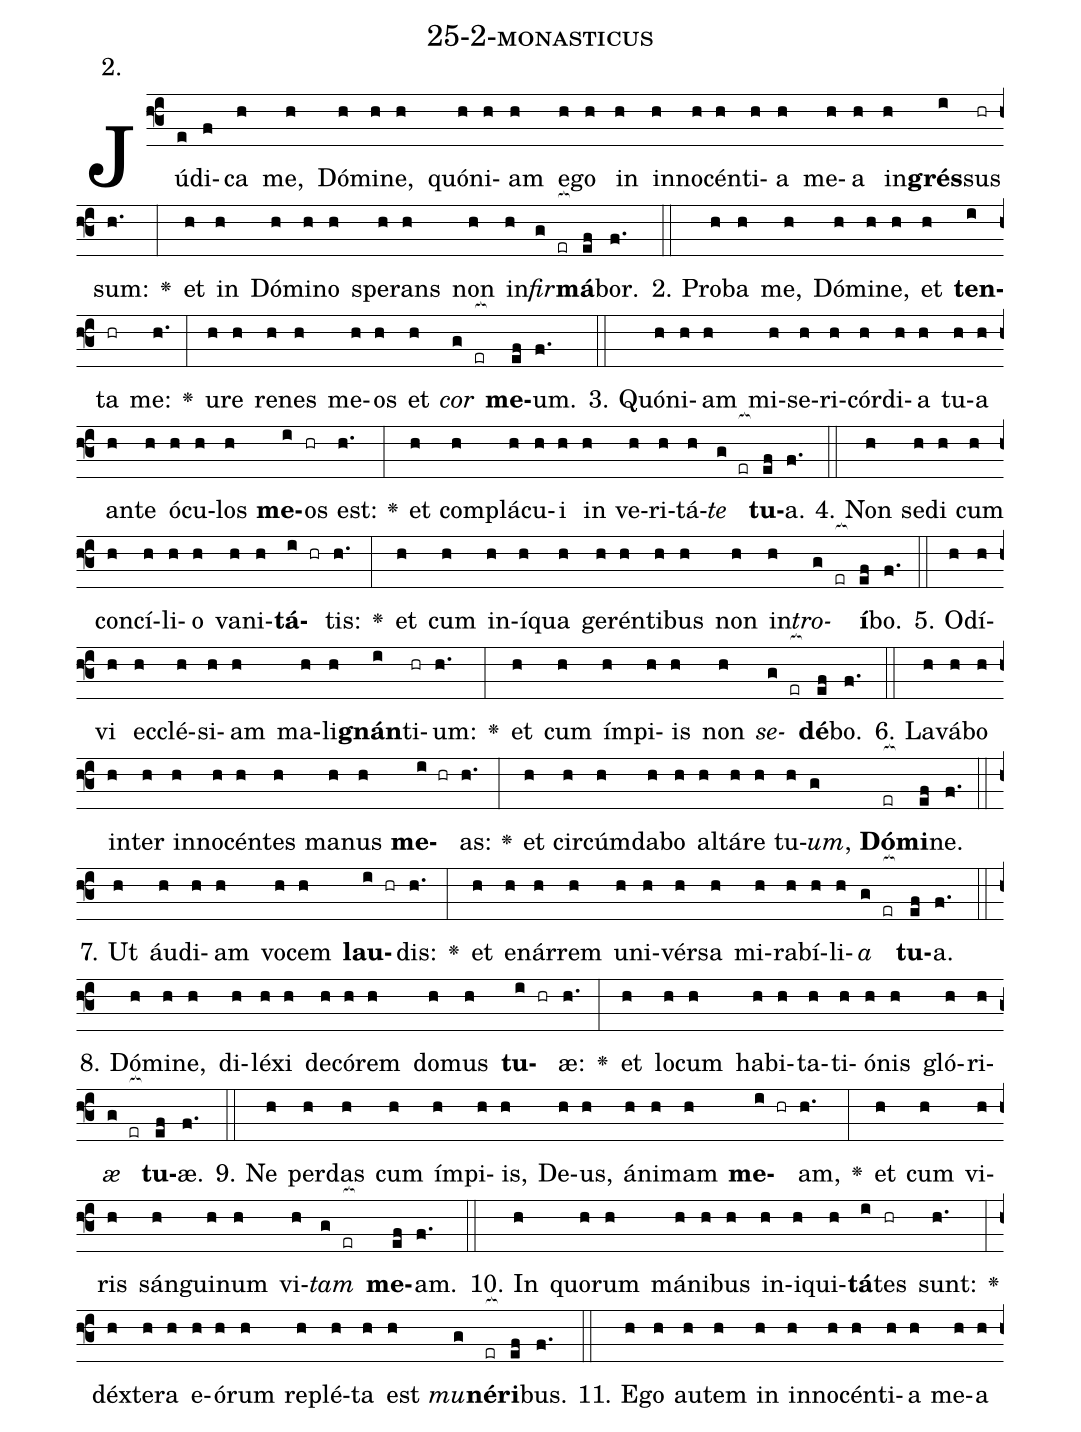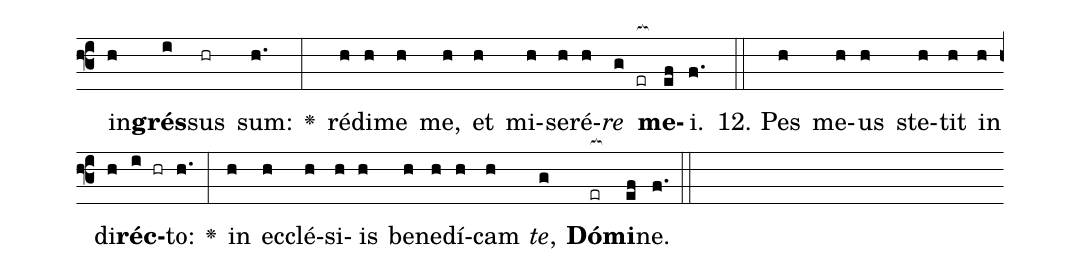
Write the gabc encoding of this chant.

name: 25-2-monasticus;
annotation: 2.;
%%
(f3)Jú(e)di(f)ca(h) me,(h) Dó(h)mi(h)ne,(h) quón(h)i(h)am(h) e(h)go(h) in(h) in(h)no(h)cén(h)ti(h)a(h) me(h)a(h) in(h)<b>grés</b>(i)sus(hr) sum:(h.) <v>\greheightstar</v>(:) et(h) in(h) Dó(h)mi(h)no(h) spe(h)rans(h) non(h) in(h)<i>fir</i>(g er[ocb:1{])<b>má</b>(ef[ocb:0}])bor.(f.) (::)
2. Pro(h)ba(h) me,(h) Dó(h)mi(h)ne,(h) et(h) <b>ten</b>(i)ta(hr) me:(h.) <v>\greheightstar</v>(:) u(h)re(h) re(h)nes(h) me(h)os(h) et(h) <i>cor</i>(g er[ocb:1{]) <b>me</b>(ef[ocb:0}])um.(f.) (::)
3. Quón(h)i(h)am(h) mi(h)se(h)ri(h)cór(h)di(h)a(h) tu(h)a(h) an(h)te(h) ó(h)cu(h)los(h) <b>me</b>(i)os(hr) est:(h.) <v>\greheightstar</v>(:) et(h) com(h)plá(h)cu(h)i(h) in(h) ve(h)ri(h)tá(h)<i>te</i>(g er[ocb:1{]) <b>tu</b>(ef[ocb:0}])a.(f.) (::)
4. Non(h) se(h)di(h) cum(h) con(h)cí(h)li(h)o(h) va(h)ni(h)<b>tá</b>(i hr)tis:(h.) <v>\greheightstar</v>(:) et(h) cum(h) in(h)í(h)qua(h) ge(h)rén(h)ti(h)bus(h) non(h) in(h)<i>tro</i>(g er[ocb:1{])<b>í</b>(ef[ocb:0}])bo.(f.) (::)
5. O(h)dí(h)vi(h) ec(h)clé(h)si(h)am(h) ma(h)li(h)<b>gnán</b>(i)ti(hr)um:(h.) <v>\greheightstar</v>(:) et(h) cum(h) ím(h)pi(h)is(h) non(h) <i>se</i>(g er[ocb:1{])<b>dé</b>(ef[ocb:0}])bo.(f.) (::)
6. La(h)vá(h)bo(h) in(h)ter(h) in(h)no(h)cén(h)tes(h) ma(h)nus(h) <b>me</b>(i hr)as:(h.) <v>\greheightstar</v>(:) et(h) cir(h)cúm(h)da(h)bo(h) al(h)tá(h)re(h) tu(h)<i>um</i>,(g) <b>Dó</b>(er[ocb:1{])<b>mi</b>(ef[ocb:0}])ne.(f.) (::)
7. Ut(h) áu(h)di(h)am(h) vo(h)cem(h) <b>lau</b>(i hr)dis:(h.) <v>\greheightstar</v>(:) et(h) e(h)nár(h)rem(h) u(h)ni(h)vér(h)sa(h) mi(h)ra(h)bí(h)li(h)<i>a</i>(g er[ocb:1{]) <b>tu</b>(ef[ocb:0}])a.(f.) (::)
8. Dó(h)mi(h)ne,(h) di(h)lé(h)xi(h) de(h)có(h)rem(h) do(h)mus(h) <b>tu</b>(i hr)æ:(h.) <v>\greheightstar</v>(:) et(h) lo(h)cum(h) ha(h)bi(h)ta(h)ti(h)ó(h)nis(h) gló(h)ri(h)<i>æ</i>(g er[ocb:1{]) <b>tu</b>(ef[ocb:0}])æ.(f.) (::)
9. Ne(h) per(h)das(h) cum(h) ím(h)pi(h)is,(h) De(h)us,(h) á(h)ni(h)mam(h) <b>me</b>(i hr)am,(h.) <v>\greheightstar</v>(:) et(h) cum(h) vi(h)ris(h) sán(h)gui(h)num(h) vi(h)<i>tam</i>(g er[ocb:1{]) <b>me</b>(ef[ocb:0}])am.(f.) (::)
10. In(h) quo(h)rum(h) má(h)ni(h)bus(h) in(h)i(h)qui(h)<b>tá</b>(i)tes(hr) sunt:(h.) <v>\greheightstar</v>(:) déx(h)te(h)ra(h) e(h)ó(h)rum(h) re(h)plé(h)ta(h) est(h) <i>mu</i>(g)<b>né</b>(er[ocb:1{])<b>ri</b>(ef[ocb:0}])bus.(f.) (::)
11. E(h)go(h) au(h)tem(h) in(h) in(h)no(h)cén(h)ti(h)a(h) me(h)a(h) in(h)<b>grés</b>(i)sus(hr) sum:(h.) <v>\greheightstar</v>(:) réd(h)i(h)me(h) me,(h) et(h) mi(h)se(h)ré(h)<i>re</i>(g er[ocb:1{]) <b>me</b>(ef[ocb:0}])i.(f.) (::)
12. Pes(h) me(h)us(h) ste(h)tit(h) in(h) di(h)<b>réc</b>(i hr)to:(h.) <v>\greheightstar</v>(:) in(h) ec(h)clé(h)si(h)is(h) be(h)ne(h)dí(h)cam(h) <i>te</i>,(g) <b>Dó</b>(er[ocb:1{])<b>mi</b>(ef[ocb:0}])ne.(f.) (::)
